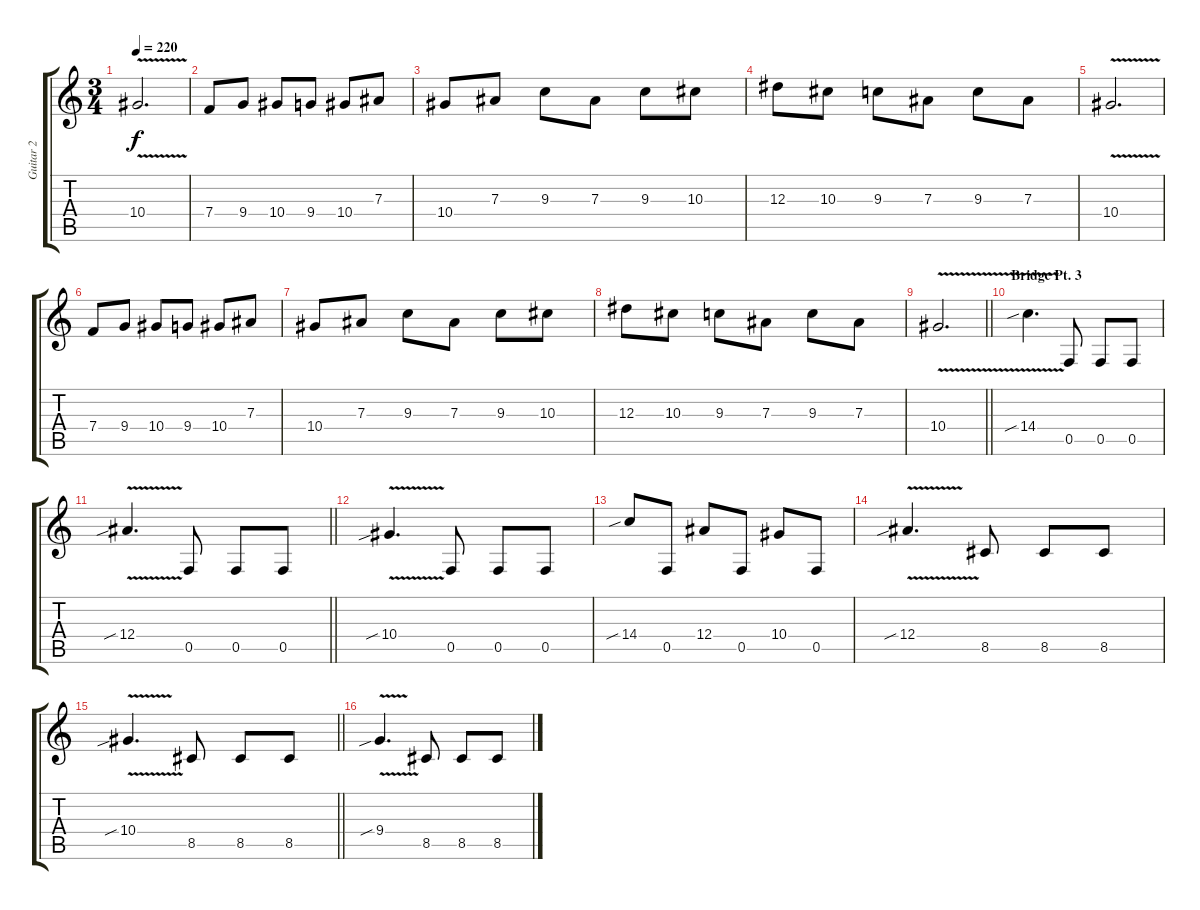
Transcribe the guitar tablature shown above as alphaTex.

\track ("Guitar 2" "Guitar 2") {instrument distortionguitar}
\staff {score tabs}
\tuning (C4 G3 Eb3 Bb2 F2 C2) {hide}
\ts (3 4)
\tempo 220
\clef g2
\ks c
10.4{v}.2{d dy f} |
7.4.8 9.4.8 10.4.8 9.4.8 10.4.8 7.3.8 |
10.4.8 7.3.8 9.3.8 7.3.8 9.3.8 10.3.8 |
12.3.8 10.3.8 9.3.8 7.3.8 9.3.8 7.3.8 |
10.4{v}.2{d} |
7.4.8 9.4.8 10.4.8 9.4.8 10.4.8 7.3.8 |
10.4.8 7.3.8 9.3.8 7.3.8 9.3.8 10.3.8 |
12.3.8 10.3.8 9.3.8 7.3.8 9.3.8 7.3.8 |
\barLineRight lightlight
10.4{v}.2{d} |
\section ("" "Bridge Pt. 3")
14.4{v sib}.4{d} 0.5.8 0.5.8 0.5.8 |
\barLineRight lightlight
12.4{v sib}.4{d} 0.5.8 0.5.8 0.5.8 |
10.4{v sib}.4{d} 0.5.8 0.5.8 0.5.8 |
14.4{sib}.8 0.5.8 12.4.8 0.5.8 10.4.8 0.5.8 |
12.4{v sib}.4{d} 8.5.8 8.5.8 8.5.8 |
\barLineRight lightlight
10.4{v sib}.4{d} 8.5.8 8.5.8 8.5.8 |
9.4{v sib}.4{d} 8.5.8 8.5.8 8.5.8
